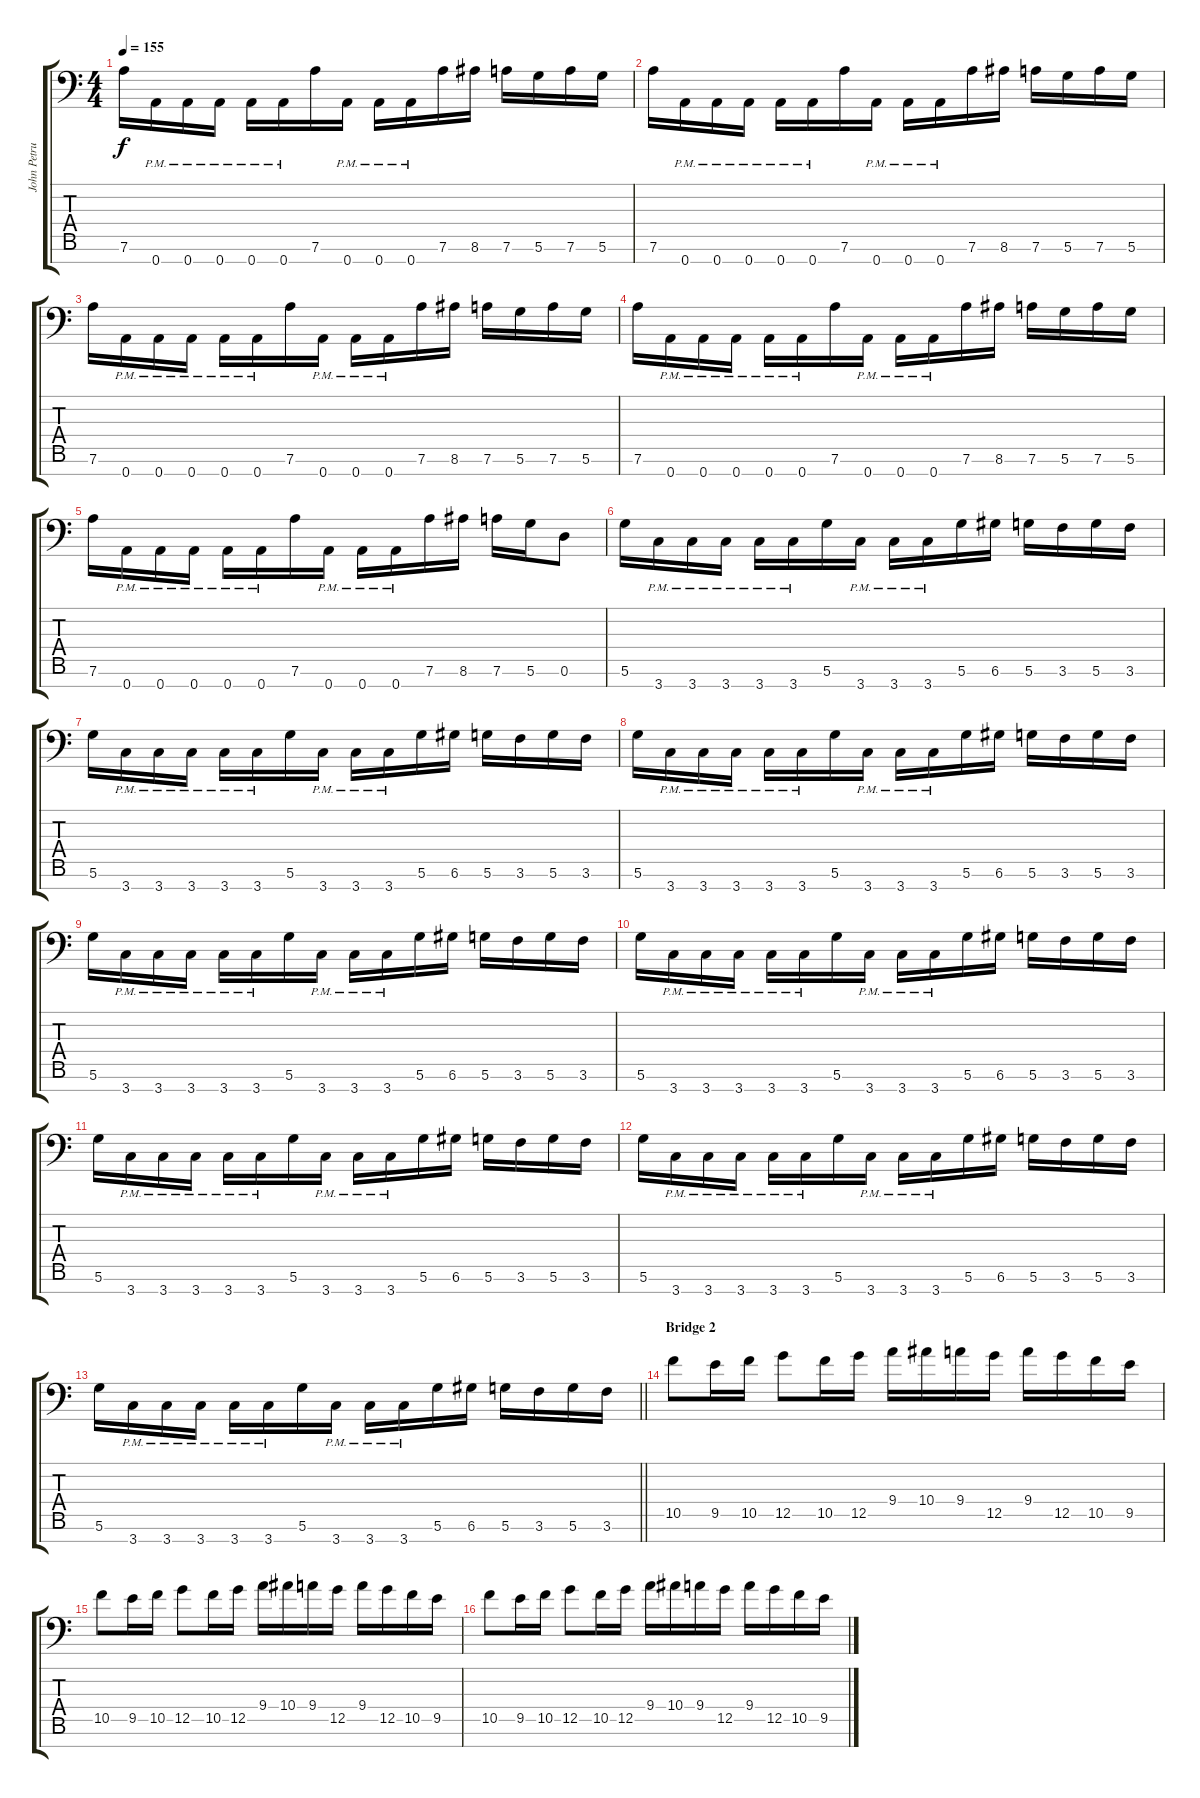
\track ("John Petrucci (Rhythm)" "John Petru") {instrument distortionguitar}
\staff {score tabs}
\tuning (D4 A3 F3 C3 G2 D2 A1) {hide}
\ts (4 4)
\tempo 155
\clef f4
\ks c
7.6.16{dy f} 0.7{pm}.16 0.7{pm}.16 0.7{pm}.16 0.7{pm}.16 0.7{pm}.16 7.6.16 0.7{pm}.16 0.7{pm}.16 0.7{pm}.16 7.6.16 8.6.16 7.6.16 5.6.16 7.6.16 5.6.16 |
7.6.16 0.7{pm}.16 0.7{pm}.16 0.7{pm}.16 0.7{pm}.16 0.7{pm}.16 7.6.16 0.7{pm}.16 0.7{pm}.16 0.7{pm}.16 7.6.16 8.6.16 7.6.16 5.6.16 7.6.16 5.6.16 |
7.6.16 0.7{pm}.16 0.7{pm}.16 0.7{pm}.16 0.7{pm}.16 0.7{pm}.16 7.6.16 0.7{pm}.16 0.7{pm}.16 0.7{pm}.16 7.6.16 8.6.16 7.6.16 5.6.16 7.6.16 5.6.16 |
7.6.16 0.7{pm}.16 0.7{pm}.16 0.7{pm}.16 0.7{pm}.16 0.7{pm}.16 7.6.16 0.7{pm}.16 0.7{pm}.16 0.7{pm}.16 7.6.16 8.6.16 7.6.16 5.6.16 7.6.16 5.6.16 |
7.6.16 0.7{pm}.16 0.7{pm}.16 0.7{pm}.16 0.7{pm}.16 0.7{pm}.16 7.6.16 0.7{pm}.16 0.7{pm}.16 0.7{pm}.16 7.6.16 8.6.16 7.6.16 5.6.16 0.6.8 |
5.6.16 3.7{pm}.16 3.7{pm}.16 3.7{pm}.16 3.7{pm}.16 3.7{pm}.16 5.6.16 3.7{pm}.16 3.7{pm}.16 3.7{pm}.16 5.6.16 6.6.16 5.6.16 3.6.16 5.6.16 3.6.16 |
5.6.16 3.7{pm}.16 3.7{pm}.16 3.7{pm}.16 3.7{pm}.16 3.7{pm}.16 5.6.16 3.7{pm}.16 3.7{pm}.16 3.7{pm}.16 5.6.16 6.6.16 5.6.16 3.6.16 5.6.16 3.6.16 |
5.6.16 3.7{pm}.16 3.7{pm}.16 3.7{pm}.16 3.7{pm}.16 3.7{pm}.16 5.6.16 3.7{pm}.16 3.7{pm}.16 3.7{pm}.16 5.6.16 6.6.16 5.6.16 3.6.16 5.6.16 3.6.16 |
5.6.16 3.7{pm}.16 3.7{pm}.16 3.7{pm}.16 3.7{pm}.16 3.7{pm}.16 5.6.16 3.7{pm}.16 3.7{pm}.16 3.7{pm}.16 5.6.16 6.6.16 5.6.16 3.6.16 5.6.16 3.6.16 |
5.6.16 3.7{pm}.16 3.7{pm}.16 3.7{pm}.16 3.7{pm}.16 3.7{pm}.16 5.6.16 3.7{pm}.16 3.7{pm}.16 3.7{pm}.16 5.6.16 6.6.16 5.6.16 3.6.16 5.6.16 3.6.16 |
5.6.16 3.7{pm}.16 3.7{pm}.16 3.7{pm}.16 3.7{pm}.16 3.7{pm}.16 5.6.16 3.7{pm}.16 3.7{pm}.16 3.7{pm}.16 5.6.16 6.6.16 5.6.16 3.6.16 5.6.16 3.6.16 |
5.6.16 3.7{pm}.16 3.7{pm}.16 3.7{pm}.16 3.7{pm}.16 3.7{pm}.16 5.6.16 3.7{pm}.16 3.7{pm}.16 3.7{pm}.16 5.6.16 6.6.16 5.6.16 3.6.16 5.6.16 3.6.16 |
\barLineRight lightlight
5.6.16 3.7{pm}.16 3.7{pm}.16 3.7{pm}.16 3.7{pm}.16 3.7{pm}.16 5.6.16 3.7{pm}.16 3.7{pm}.16 3.7{pm}.16 5.6.16 6.6.16 5.6.16 3.6.16 5.6.16 3.6.16 |
\section ("" "Bridge 2")
10.5.8 9.5.16 10.5.16 12.5.8 10.5.16 12.5.16 9.4.16 10.4.16 9.4.16 12.5.16 9.4.16 12.5.16 10.5.16 9.5.16 |
10.5.8 9.5.16 10.5.16 12.5.8 10.5.16 12.5.16 9.4.16 10.4.16 9.4.16 12.5.16 9.4.16 12.5.16 10.5.16 9.5.16 |
10.5.8 9.5.16 10.5.16 12.5.8 10.5.16 12.5.16 9.4.16 10.4.16 9.4.16 12.5.16 9.4.16 12.5.16 10.5.16 9.5.16
